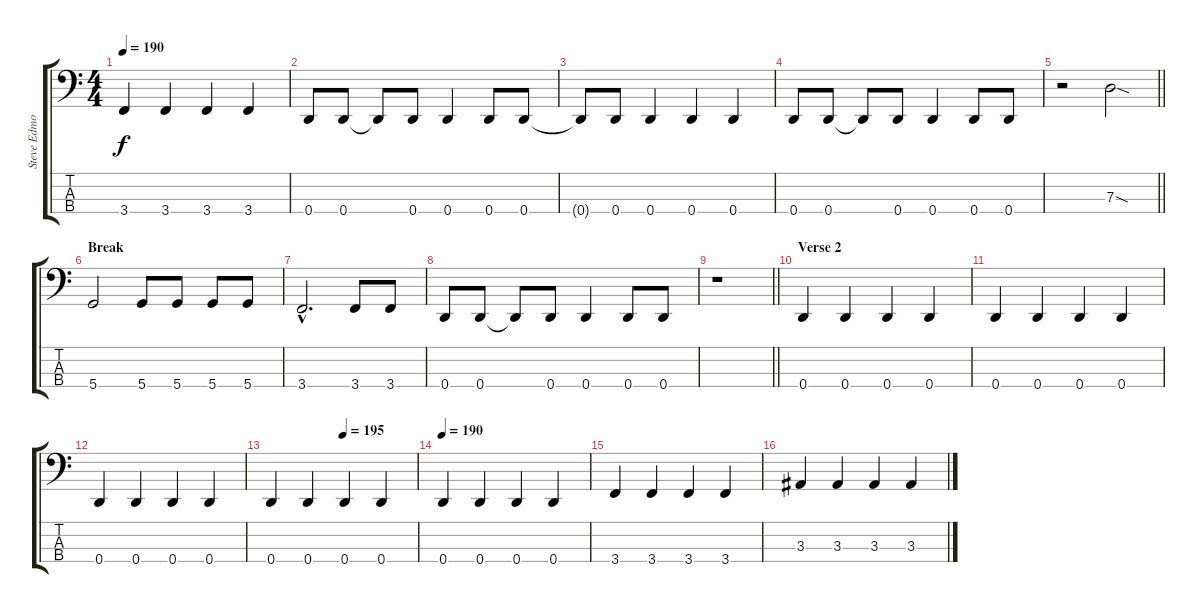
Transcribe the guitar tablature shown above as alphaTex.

\track ("Steve Edmondson" "Steve Edmo") {instrument electricbassfinger}
\staff {score tabs}
\tuning (F2 C2 G1 D1) {hide}
\ts (4 4)
\tempo 190
\clef f4
\ks c
3.4.4{dy f} 3.4.4 3.4.4 3.4.4 |
0.4.8 0.4.8 0.4{t}.8 0.4.8 0.4.4 0.4.8 0.4.8 |
0.4{t}.8 0.4.8 0.4.4 0.4.4 0.4.4 |
0.4.8 0.4.8 0.4{t}.8 0.4.8 0.4.4 0.4.8 0.4.8 |
\barLineRight lightlight
r.2 7.3{sod}.2 |
\section ("" "Break")
5.4.2 5.4.8 5.4.8 5.4.8 5.4.8 |
3.4{hac}.2{d} 3.4.8 3.4.8 |
0.4.8 0.4.8 0.4{t}.8 0.4.8 0.4.4 0.4.8 0.4.8 |
\barLineRight lightlight
r.1 |
\section ("" "Verse 2")
0.4.4 0.4.4 0.4.4 0.4.4 |
0.4.4 0.4.4 0.4.4 0.4.4 |
0.4.4 0.4.4 0.4.4 0.4.4 |
\tempo (195 0.5)
0.4.4 0.4.4 0.4.4 0.4.4 |
\tempo 190
0.4.4 0.4.4 0.4.4 0.4.4 |
3.4.4 3.4.4 3.4.4 3.4.4 |
3.3.4 3.3.4 3.3.4 3.3.4
